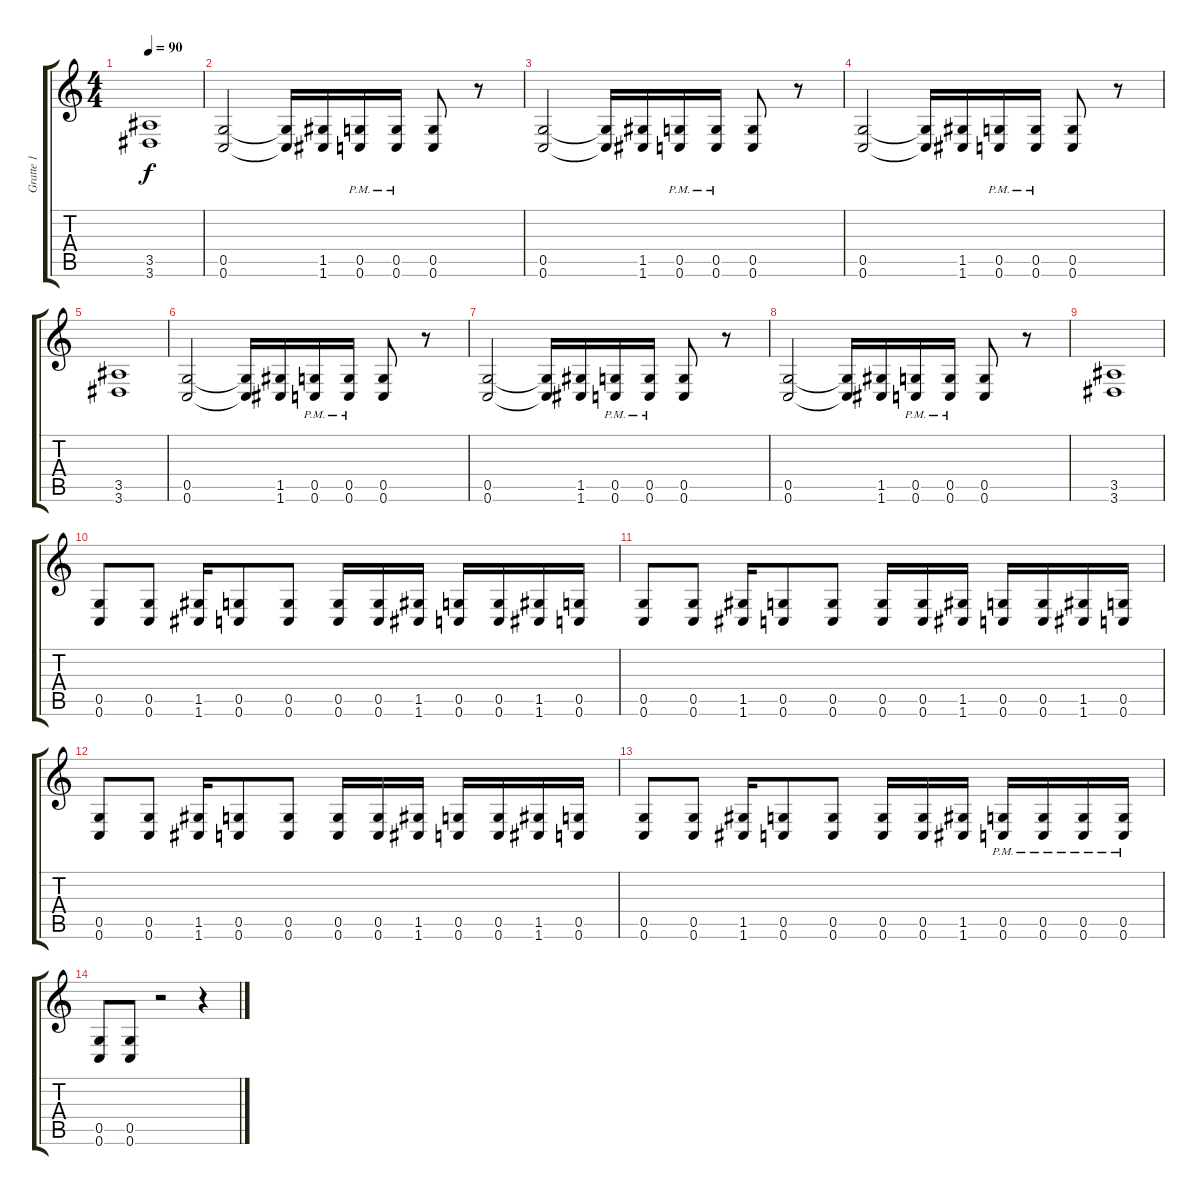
\track ("Gratte 1" "Gratte 1") {instrument distortionguitar}
\staff {score tabs}
\tuning (D4 A3 F3 C3 G2 C2) {hide}
\ts (4 4)
\tempo 90
\clef g2
\ks c
(3.5 3.6).1{dy f} |
(0.5 0.6).2 (0.5{t} 0.6{t}).16 (1.5 1.6).16 (0.5{pm} 0.6{pm}).16 (0.5{pm} 0.6{pm}).16 (0.5 0.6).8 r.8 |
(0.5 0.6).2 (0.5{t} 0.6{t}).16 (1.5 1.6).16 (0.5{pm} 0.6{pm}).16 (0.5{pm} 0.6{pm}).16 (0.5 0.6).8 r.8 |
(0.5 0.6).2 (0.5{t} 0.6{t}).16 (1.5 1.6).16 (0.5{pm} 0.6{pm}).16 (0.5{pm} 0.6{pm}).16 (0.5 0.6).8 r.8 |
(3.5 3.6).1 |
(0.5 0.6).2 (0.5{t} 0.6{t}).16 (1.5 1.6).16 (0.5{pm} 0.6{pm}).16 (0.5{pm} 0.6{pm}).16 (0.5 0.6).8 r.8 |
(0.5 0.6).2 (0.5{t} 0.6{t}).16 (1.5 1.6).16 (0.5{pm} 0.6{pm}).16 (0.5{pm} 0.6{pm}).16 (0.5 0.6).8 r.8 |
(0.5 0.6).2 (0.5{t} 0.6{t}).16 (1.5 1.6).16 (0.5{pm} 0.6{pm}).16 (0.5{pm} 0.6{pm}).16 (0.5 0.6).8 r.8 |
(3.5 3.6).1 |
(0.5 0.6).8 (0.5 0.6).8 (1.5 1.6).16 (0.5 0.6).8 (0.5 0.6).8 (0.5 0.6).16 (0.5 0.6).16 (1.5 1.6).16 (0.5 0.6).16 (0.5 0.6).16 (1.5 1.6).16 (0.5 0.6).16 |
(0.5 0.6).8 (0.5 0.6).8 (1.5 1.6).16 (0.5 0.6).8 (0.5 0.6).8 (0.5 0.6).16 (0.5 0.6).16 (1.5 1.6).16 (0.5 0.6).16 (0.5 0.6).16 (1.5 1.6).16 (0.5 0.6).16 |
(0.5 0.6).8 (0.5 0.6).8 (1.5 1.6).16 (0.5 0.6).8 (0.5 0.6).8 (0.5 0.6).16 (0.5 0.6).16 (1.5 1.6).16 (0.5 0.6).16 (0.5 0.6).16 (1.5 1.6).16 (0.5 0.6).16 |
(0.5 0.6).8 (0.5 0.6).8 (1.5 1.6).16 (0.5 0.6).8 (0.5 0.6).8 (0.5 0.6).16 (0.5 0.6).16 (1.5 1.6).16 (0.5{pm} 0.6{pm}).16 (0.5{pm} 0.6{pm}).16 (0.5{pm} 0.6{pm}).16 (0.5{pm} 0.6{pm}).16 |
(0.5 0.6).8 (0.5 0.6).8 r.2 r.4
